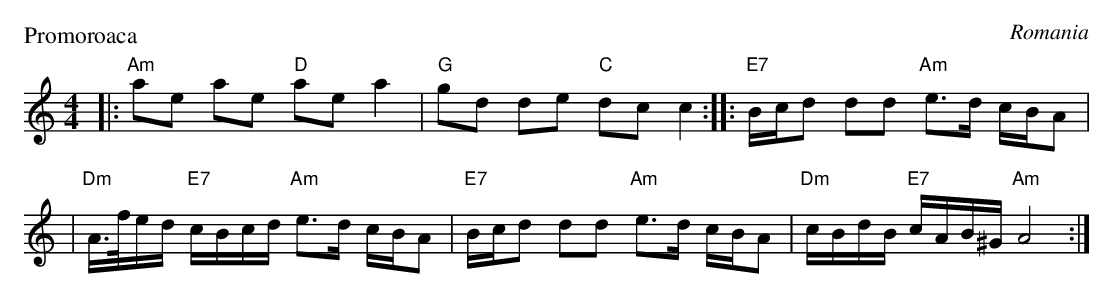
X:1
P: Promoroaca
C: Romania
M: 4/4
L: 1/8
K: Am
|: "Am"ae ae "D"ae a2 \
| "G"gd de "C"dc c2 \
:: "E7"B/c/d dd "Am"e>d c/B/A |
| "Dm"A/>f/e/d/ "E7"c/B/c/d/ "Am"e>d c/B/A \
| "E7"B/c/d dd "Am"e>d c/B/A \
| "Dm"c/B/d/B/ "E7"c/A/B/^G/ "Am"A4 :|
